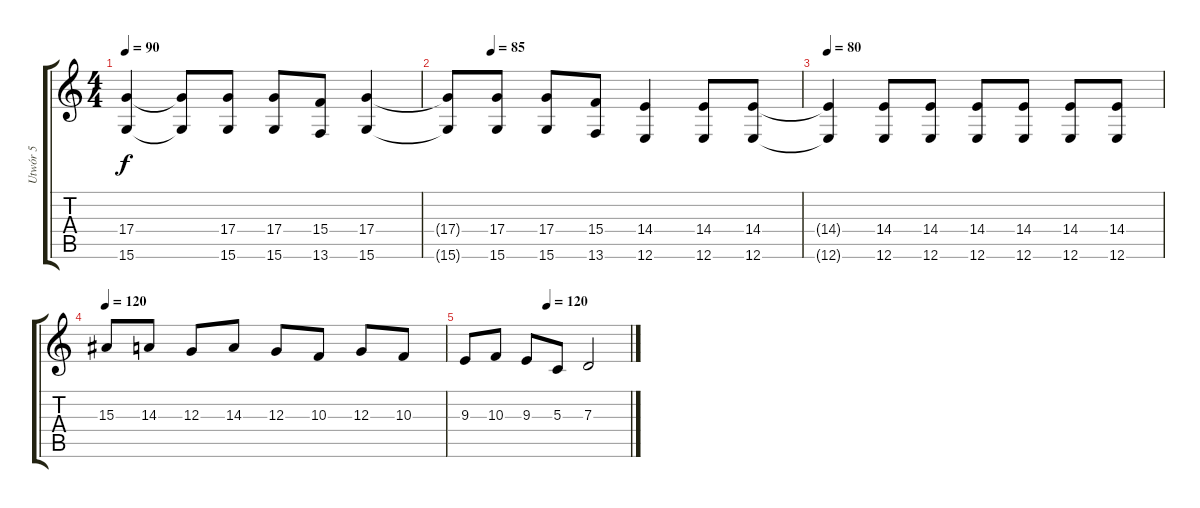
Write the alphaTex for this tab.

\track ("Utwór 5" "Utwór 5") {instrument stringensemble1}
\staff {score tabs}
\tuning (E4 B3 G3 D3 A2 E2) {hide}
\ts (4 4)
\tempo 90
\clef g2
\ks c
(17.4 15.6).4{dy f} (17.4{t} 15.6{t}).8 (17.4 15.6).8 (17.4 15.6).8 (15.4 13.6).8 (17.4 15.6).4 |
\tempo (85 0.125)
(17.4{t} 15.6{t}).8 (17.4 15.6).8 (17.4 15.6).8 (15.4 13.6).8 (14.4 12.6).4 (14.4 12.6).8 (14.4 12.6).8 |
\tempo 80
(14.4{t} 12.6{t}).4 (14.4 12.6).8 (14.4 12.6).8 (14.4 12.6).8 (14.4 12.6).8 (14.4 12.6).8 (14.4 12.6).8 |
\tempo 120
15.3.8 14.3.8 12.3.8 14.3.8 12.3.8 10.3.8 12.3.8 10.3.8 |
\tempo (120 0.5)
9.3.8 10.3.8 9.3.8 5.3.8 7.3.2
